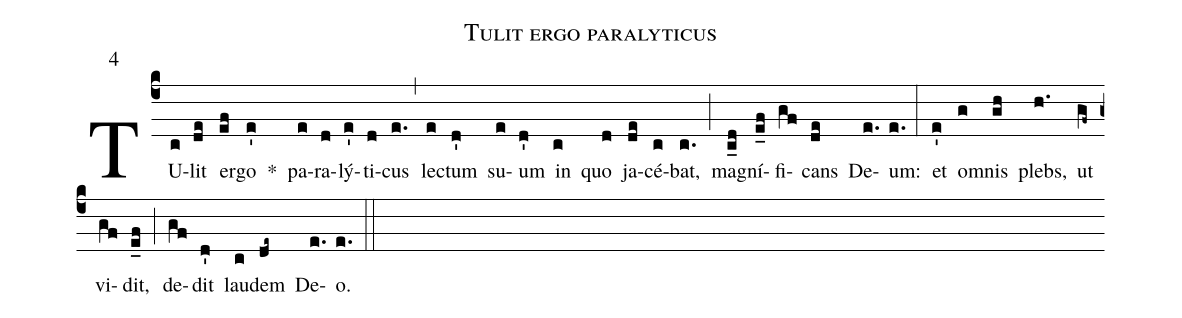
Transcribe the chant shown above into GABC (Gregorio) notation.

name:Tulit ergo paralyticus;
mode:4;
annotation:4;
office-part:Antiphonae;
%%
(c4) TU(c)lit(de) er(ef)go(e') *() pa(e)ra(d)lý(e')ti(d)cus(e.) (,) le(e)ctum(d') su(e)um(d') in(c) quo(d) ja(de)cé(c)bat,(c.) (;) ma(c_d)gní(e_f)fi(gf)cans(de) De(e.)um:(e.) (:) et(e') o(g)mnis(gh) plebs,(h.) ut(gf~) vi(gf)dit,(e_f) (;) de(gf)dit(d') lau(c)dem(de~) De(e.)o.(e.) (::)
